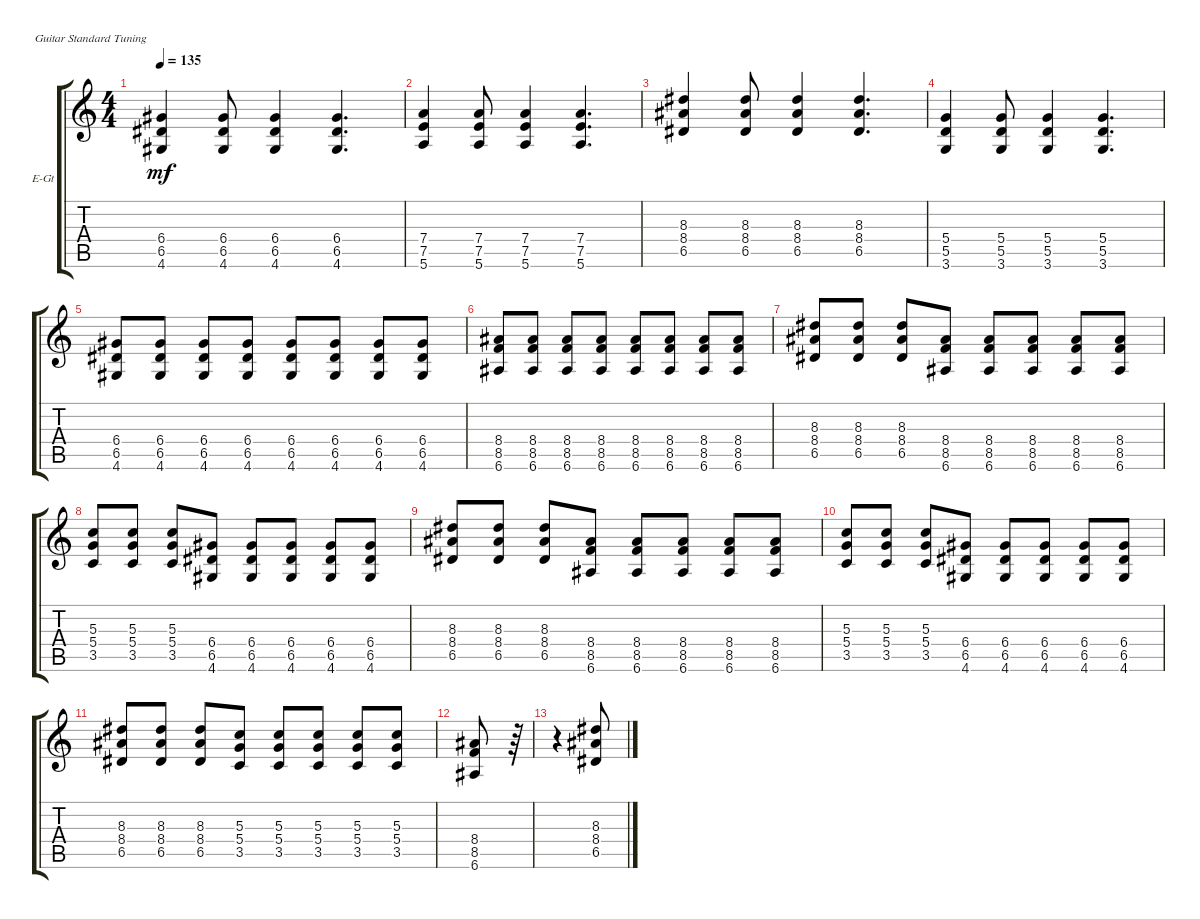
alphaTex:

\defaultSystemsLayout 4
\bracketExtendMode groupsimilarinstruments
\firstSystemTrackNameOrientation horizontal
\otherSystemsTrackNameOrientation horizontal
\track ("Рок гитара" "E-Gt") {instrument distortionguitar}
\staff {score tabs}
\tuning (E4 B3 G3 D3 A2 E2)
\ts (4 4)
\tempo 135
\clef g2
\ks c
(4.6 6.4 6.5).4{dy mf} (6.5 6.4 4.6).8 (6.4 6.5 4.6).4 (6.4 4.6 6.5).4{d} |
(7.4 7.5 5.6).4 (5.6 7.5 7.4).8 (5.6 7.4 7.5).4 (5.6 7.4 7.5).4{d} |
(6.5 8.4 8.3).4 (8.3 8.4 6.5).8 (8.3 8.4 6.5).4 (8.3 8.4 6.5).4{d} |
(3.6 5.5 5.4).4 (5.5 5.4 3.6).8 (5.4 5.5 3.6).4 (5.4 5.5 3.6).4{d} |
(6.4 6.5 4.6).8 (6.4 6.5 4.6).8 (6.4 6.5 4.6).8 (6.4 6.5 4.6).8 (6.4 6.5 4.6).8 (6.4 6.5 4.6).8 (6.4 6.5 4.6).8 (6.4 6.5 4.6).8 |
(8.4 8.5 6.6).8 (8.4 8.5 6.6).8 (8.4 8.5 6.6).8 (8.4 8.5 6.6).8 (8.4 8.5 6.6).8 (8.4 8.5 6.6).8 (8.4 8.5 6.6).8 (8.4 8.5 6.6).8 |
(6.5 8.4 8.3).8 (6.5 8.4 8.3).8 (6.5 8.4 8.3).8 (8.4 8.5 6.6).8 (8.4 8.5 6.6).8 (8.4 8.5 6.6).8 (8.4 8.5 6.6).8 (8.4 8.5 6.6).8 |
(3.5 5.4 5.3).8 (3.5 5.4 5.3).8 (3.5 5.4 5.3).8 (6.4 6.5 4.6).8 (6.4 6.5 4.6).8 (6.4 6.5 4.6).8 (6.4 6.5 4.6).8 (6.4 6.5 4.6).8 |
(6.5 8.4 8.3).8 (6.5 8.4 8.3).8 (6.5 8.4 8.3).8 (8.4 8.5 6.6).8 (8.4 8.5 6.6).8 (8.4 8.5 6.6).8 (8.4 8.5 6.6).8 (8.4 8.5 6.6).8 |
(3.5 5.4 5.3).8 (3.5 5.4 5.3).8 (3.5 5.4 5.3).8 (6.4 6.5 4.6).8 (6.4 6.5 4.6).8 (6.4 6.5 4.6).8 (6.4 6.5 4.6).8 (6.4 6.5 4.6).8 |
(6.5 8.4 8.3).8 (6.5 8.4 8.3).8 (6.5 8.4 8.3).8 (5.4 3.5 5.3).8 (5.4 3.5 5.3).8 (5.4 3.5 5.3).8 (5.4 3.5 5.3).8 (5.4 3.5 5.3).8 |
(6.6 8.5 8.4).8 r.64 |
r.4 (8.3 8.4 6.5).8
